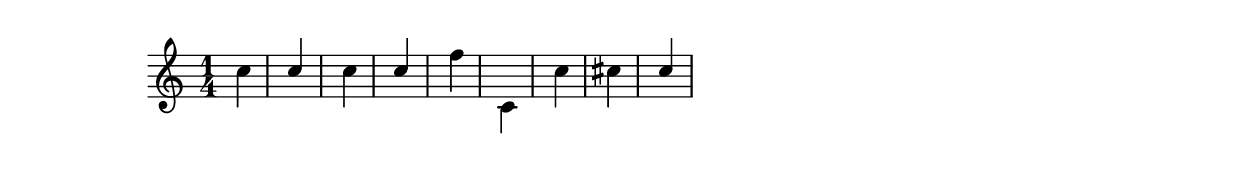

\version "2.3.4"
\header {
texidoc = "Downstem notes following a barline are
printed with some extra space. This is an optical correction similar
to juxtaposed stems.

Accidentals after the barline get some space as well.
"
}

sd = \override Stem  #'direction = #-1
su = \override Stem  #'direction = #1
\score { \relative c''
{

%\override Staff.StaffSpacing  #'stem-spacing-correction = #10
%\override Staff.NoteSpacing  #'stem-spacing-correction = #10

\time 1/4 \sd c4 \su c4
\sd c4 \su c4
\sd f c,4  c'4 cis4 \stemUp c4
}
\paper { raggedright = ##t}
}

